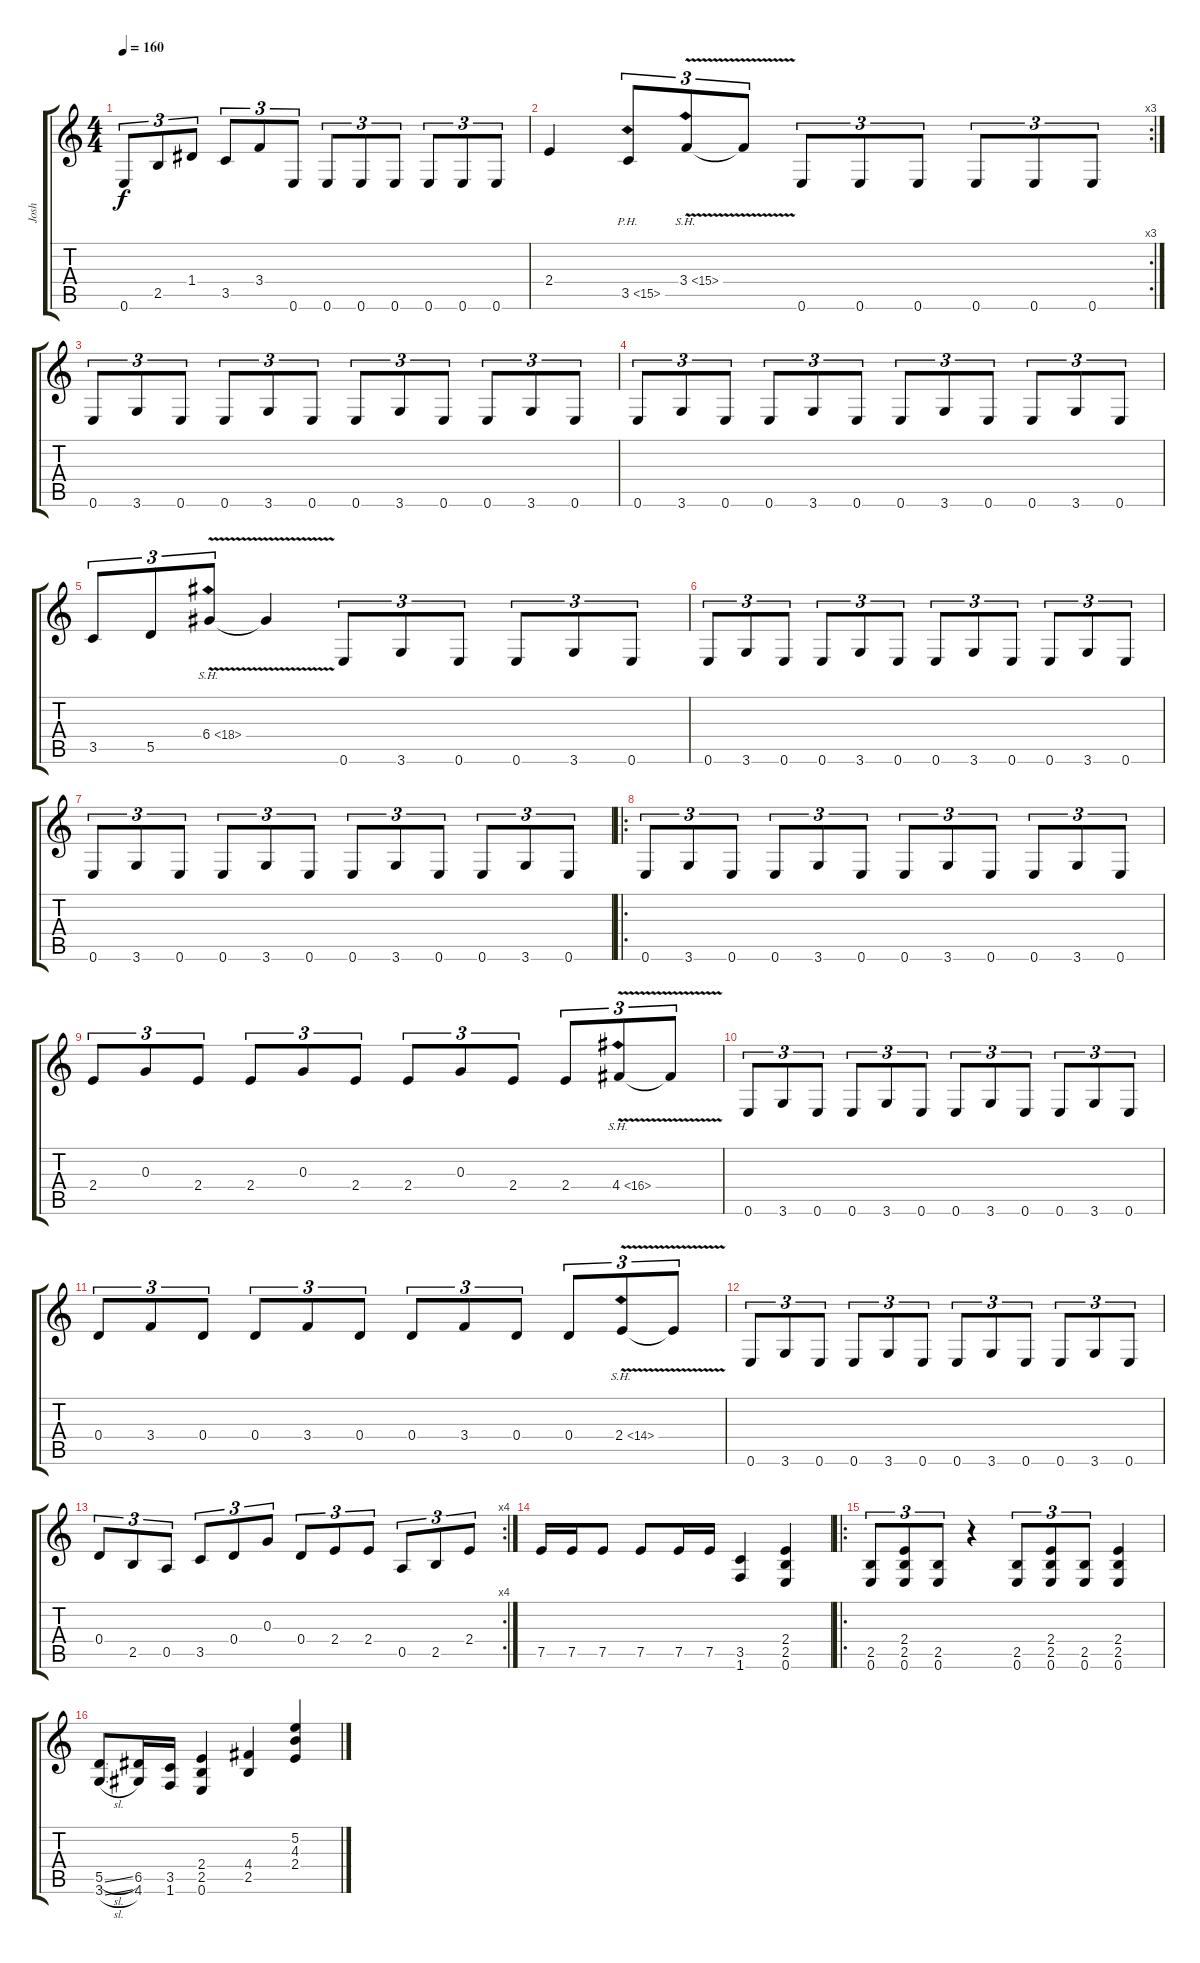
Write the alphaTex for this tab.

\track ("Josh" "Josh") {instrument distortionguitar}
\staff {score tabs}
\tuning (E4 B3 G3 D3 A2 E2) {hide}
\ts (4 4)
\tempo 160
\clef g2
\ks c
0.6.8{tu (3 2) dy f} 2.5.8{tu (3 2)} 1.4.8{tu (3 2)} 3.5.8{tu (3 2)} 3.4.8{tu (3 2)} 0.6.8{tu (3 2)} 0.6.8{tu (3 2)} 0.6.8{tu (3 2)} 0.6.8{tu (3 2)} 0.6.8{tu (3 2)} 0.6.8{tu (3 2)} 0.6.8{tu (3 2)} |
\rc 3
2.4.4 3.5{ph 12}.8{tu (3 2)} 3.4{sh 12 v}.8{tu (3 2)} 3.4{t}.8{tu (3 2)} 0.6.8{tu (3 2)} 0.6.8{tu (3 2)} 0.6.8{tu (3 2)} 0.6.8{tu (3 2)} 0.6.8{tu (3 2)} 0.6.8{tu (3 2)} |
0.6.8{tu (3 2)} 3.6.8{tu (3 2)} 0.6.8{tu (3 2)} 0.6.8{tu (3 2)} 3.6.8{tu (3 2)} 0.6.8{tu (3 2)} 0.6.8{tu (3 2)} 3.6.8{tu (3 2)} 0.6.8{tu (3 2)} 0.6.8{tu (3 2)} 3.6.8{tu (3 2)} 0.6.8{tu (3 2)} |
0.6.8{tu (3 2)} 3.6.8{tu (3 2)} 0.6.8{tu (3 2)} 0.6.8{tu (3 2)} 3.6.8{tu (3 2)} 0.6.8{tu (3 2)} 0.6.8{tu (3 2)} 3.6.8{tu (3 2)} 0.6.8{tu (3 2)} 0.6.8{tu (3 2)} 3.6.8{tu (3 2)} 0.6.8{tu (3 2)} |
3.5.8{tu (3 2)} 5.5.8{tu (3 2)} 6.4{sh 12 v}.8{tu (3 2)} 6.4{t}.4 0.6.8{tu (3 2)} 3.6.8{tu (3 2)} 0.6.8{tu (3 2)} 0.6.8{tu (3 2)} 3.6.8{tu (3 2)} 0.6.8{tu (3 2)} |
0.6.8{tu (3 2)} 3.6.8{tu (3 2)} 0.6.8{tu (3 2)} 0.6.8{tu (3 2)} 3.6.8{tu (3 2)} 0.6.8{tu (3 2)} 0.6.8{tu (3 2)} 3.6.8{tu (3 2)} 0.6.8{tu (3 2)} 0.6.8{tu (3 2)} 3.6.8{tu (3 2)} 0.6.8{tu (3 2)} |
0.6.8{tu (3 2)} 3.6.8{tu (3 2)} 0.6.8{tu (3 2)} 0.6.8{tu (3 2)} 3.6.8{tu (3 2)} 0.6.8{tu (3 2)} 0.6.8{tu (3 2)} 3.6.8{tu (3 2)} 0.6.8{tu (3 2)} 0.6.8{tu (3 2)} 3.6.8{tu (3 2)} 0.6.8{tu (3 2)} |
\ro
0.6.8{tu (3 2)} 3.6.8{tu (3 2)} 0.6.8{tu (3 2)} 0.6.8{tu (3 2)} 3.6.8{tu (3 2)} 0.6.8{tu (3 2)} 0.6.8{tu (3 2)} 3.6.8{tu (3 2)} 0.6.8{tu (3 2)} 0.6.8{tu (3 2)} 3.6.8{tu (3 2)} 0.6.8{tu (3 2)} |
2.4.8{tu (3 2)} 0.3.8{tu (3 2)} 2.4.8{tu (3 2)} 2.4.8{tu (3 2)} 0.3.8{tu (3 2)} 2.4.8{tu (3 2)} 2.4.8{tu (3 2)} 0.3.8{tu (3 2)} 2.4.8{tu (3 2)} 2.4.8{tu (3 2)} 4.4{sh 12 v}.8{tu (3 2)} 4.4{t}.8{tu (3 2)} |
0.6.8{tu (3 2)} 3.6.8{tu (3 2)} 0.6.8{tu (3 2)} 0.6.8{tu (3 2)} 3.6.8{tu (3 2)} 0.6.8{tu (3 2)} 0.6.8{tu (3 2)} 3.6.8{tu (3 2)} 0.6.8{tu (3 2)} 0.6.8{tu (3 2)} 3.6.8{tu (3 2)} 0.6.8{tu (3 2)} |
0.4.8{tu (3 2)} 3.4.8{tu (3 2)} 0.4.8{tu (3 2)} 0.4.8{tu (3 2)} 3.4.8{tu (3 2)} 0.4.8{tu (3 2)} 0.4.8{tu (3 2)} 3.4.8{tu (3 2)} 0.4.8{tu (3 2)} 0.4.8{tu (3 2)} 2.4{sh 12 v}.8{tu (3 2)} 2.4{t}.8{tu (3 2)} |
0.6.8{tu (3 2)} 3.6.8{tu (3 2)} 0.6.8{tu (3 2)} 0.6.8{tu (3 2)} 3.6.8{tu (3 2)} 0.6.8{tu (3 2)} 0.6.8{tu (3 2)} 3.6.8{tu (3 2)} 0.6.8{tu (3 2)} 0.6.8{tu (3 2)} 3.6.8{tu (3 2)} 0.6.8{tu (3 2)} |
\rc 4
0.4.8{tu (3 2)} 2.5.8{tu (3 2)} 0.5.8{tu (3 2)} 3.5.8{tu (3 2)} 0.4.8{tu (3 2)} 0.3.8{tu (3 2)} 0.4.8{tu (3 2)} 2.4.8{tu (3 2)} 2.4.8{tu (3 2)} 0.5.8{tu (3 2)} 2.5.8{tu (3 2)} 2.4.8{tu (3 2)} |
7.5.16 7.5.16 7.5.8 7.5.8 7.5.16 7.5.16 (3.5 1.6).4 (2.4 2.5 0.6).4 |
\ro
(2.5 0.6).8{tu (3 2)} (2.4 2.5 0.6).8{tu (3 2)} (2.5 0.6).8{tu (3 2)} r.4 (2.5 0.6).8{tu (3 2)} (2.4 2.5 0.6).8{tu (3 2)} (2.5 0.6).8{tu (3 2)} (2.4 2.5 0.6).4 |
(5.5{sl} 3.6{sl}).8 (6.5 4.6).16 (3.5 1.6).16 (2.4 2.5 0.6).4 (4.4 2.5).4 (5.2 4.3 2.4).4
